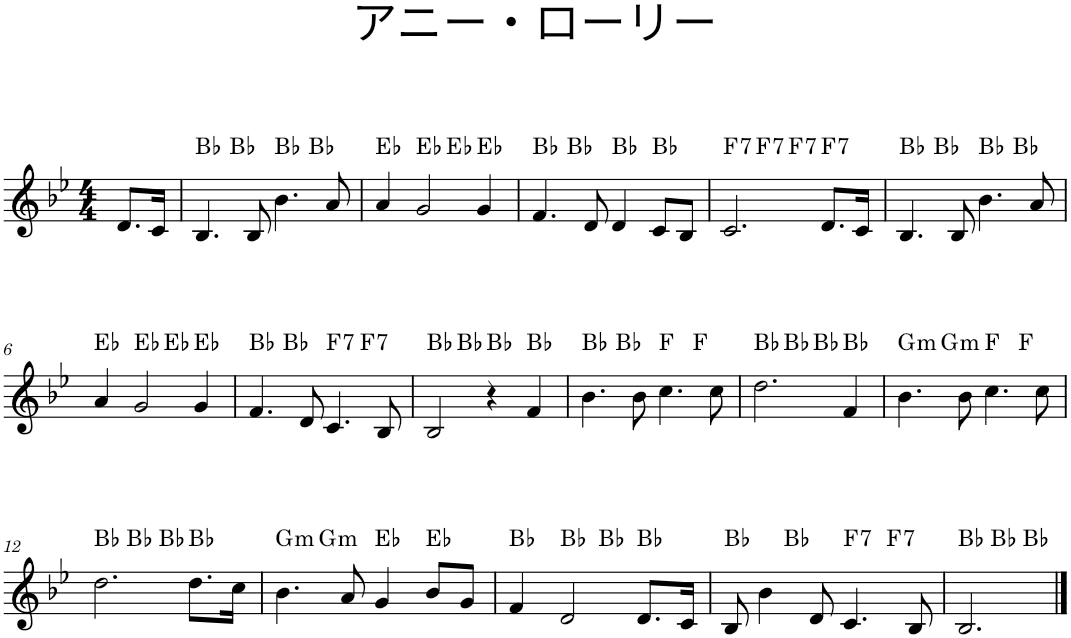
**kern	**harte
*part1	*part1
*staff1	*
*I"Piano	*
*I'Pno.	*
*clefG2	*
*k[b-e-]	*
*M4/4	*
=	=
8.d/L	.
16c/Jk	.
=1	=1
*^	*
*	*^	*
4.B-/	4ryy	2.ryy	Bb:maj
.	2.ryy	.	Bb:maj
8B-/	.	.	.
4.b-\	.	.	Bb:maj
.	.	4ryy	Bb:maj
8a/	.	.	.
*	*v	*v	*
=2	=2	=2
4a/	2ryy	Eb:maj
2g/	.	Eb:maj
.	2ryy	Eb:maj
4g/	.	Eb:maj
=3	=3	=3
4.f/	4ryy	Bb:maj
.	2.ryy	Bb:maj
8d/	.	.
4d/	.	Bb:maj
8c/L	.	Bb:maj
8B-/J	.	.
=4	=4	=4
!	!	!LO:H:kt=7
*	*^	*
2.c/	4ryy	2ryy	F:7
!	!	!	!LO:H:kt=7
.	2.ryy	.	F:7
!	!	!	!LO:H:kt=7
.	.	2ryy	F:7
!	!	!	!LO:H:kt=7
8.d/L	.	.	F:7
16c/Jk	.	.	.
=5	=5	=5	=5
4.B-/	4ryy	2.ryy	Bb:maj
.	2.ryy	.	Bb:maj
8B-/	.	.	.
4.b-\	.	.	Bb:maj
.	.	4ryy	Bb:maj
8a/	.	.	.
*	*v	*v	*
!!LO:LB:g=z
=6	=6	=6
4a/	2ryy	Eb:maj
2g/	.	Eb:maj
.	2ryy	Eb:maj
4g/	.	Eb:maj
=7	=7	=7
*	*^	*
4.f/	4ryy	2.ryy	Bb:maj
.	2.ryy	.	Bb:maj
8d/	.	.	.
!	!	!	!LO:H:kt=7
4.c/	.	.	F:7
!	!	!	!LO:H:kt=7
.	.	4ryy	F:7
8B-/	.	.	.
*	*v	*v	*
=8	=8	=8
2B-/	4ryy	Bb:maj
.	2.ryy	Bb:maj
4r	.	Bb:maj
4f/	.	Bb:maj
=9	=9	=9
*	*^	*
4.b-\	4ryy	2.ryy	Bb:maj
.	2.ryy	.	Bb:maj
8b-\	.	.	.
4.cc\	.	.	F:maj
.	.	4ryy	F:maj
8cc\	.	.	.
=10	=10	=10	=10
2.dd\	4ryy	2ryy	Bb:maj
.	2.ryy	.	Bb:maj
.	.	2ryy	Bb:maj
4f/	.	.	Bb:maj
=11	=11	=11	=11
!	!	!	!LO:H:kt=m
4.b-\	4ryy	2.ryy	G:min
!	!	!	!LO:H:kt=m
.	2.ryy	.	G:min
8b-\	.	.	.
4.cc\	.	.	F:maj
.	.	4ryy	F:maj
8cc\	.	.	.
!!LO:LB:g=z	!!	!!
=12	=12	=12	=12
2.dd\	4ryy	2ryy	Bb:maj
.	2.ryy	.	Bb:maj
.	.	2ryy	Bb:maj
8.dd\L	.	.	Bb:maj
16cc\Jk	.	.	.
=13	=13	=13	=13
!	!	!	!LO:H:kt=m
*	*v	*v	*
4.b-\	4ryy	G:min
!	!	!LO:H:kt=m
.	2.ryy	G:min
8a/	.	.
4g/	.	Eb:maj
8b-/L	.	Eb:maj
8g/J	.	.
=14	=14	=14
4f/	2ryy	Bb:maj
2d/	.	Bb:maj
.	2ryy	Bb:maj
8.d/L	.	Bb:maj
16c/Jk	.	.
=15	=15	=15
*	*^	*
8B-/	4ryy	2.ryy	Bb:maj
4b-\	.	.	.
.	2.ryy	.	Bb:maj
8d/	.	.	.
!	!	!	!LO:H:kt=7
4.c/	.	.	F:7
!	!	!	!LO:H:kt=7
.	.	4ryy	F:7
8B-/	.	.	.
=16	=16	=16	=16
2.B-/	4ryy	2ryy	Bb:maj
.	2ryy	.	Bb:maj
.	.	4ryy	Bb:maj
*v	*v	*v	*
==	==
*-	*-
